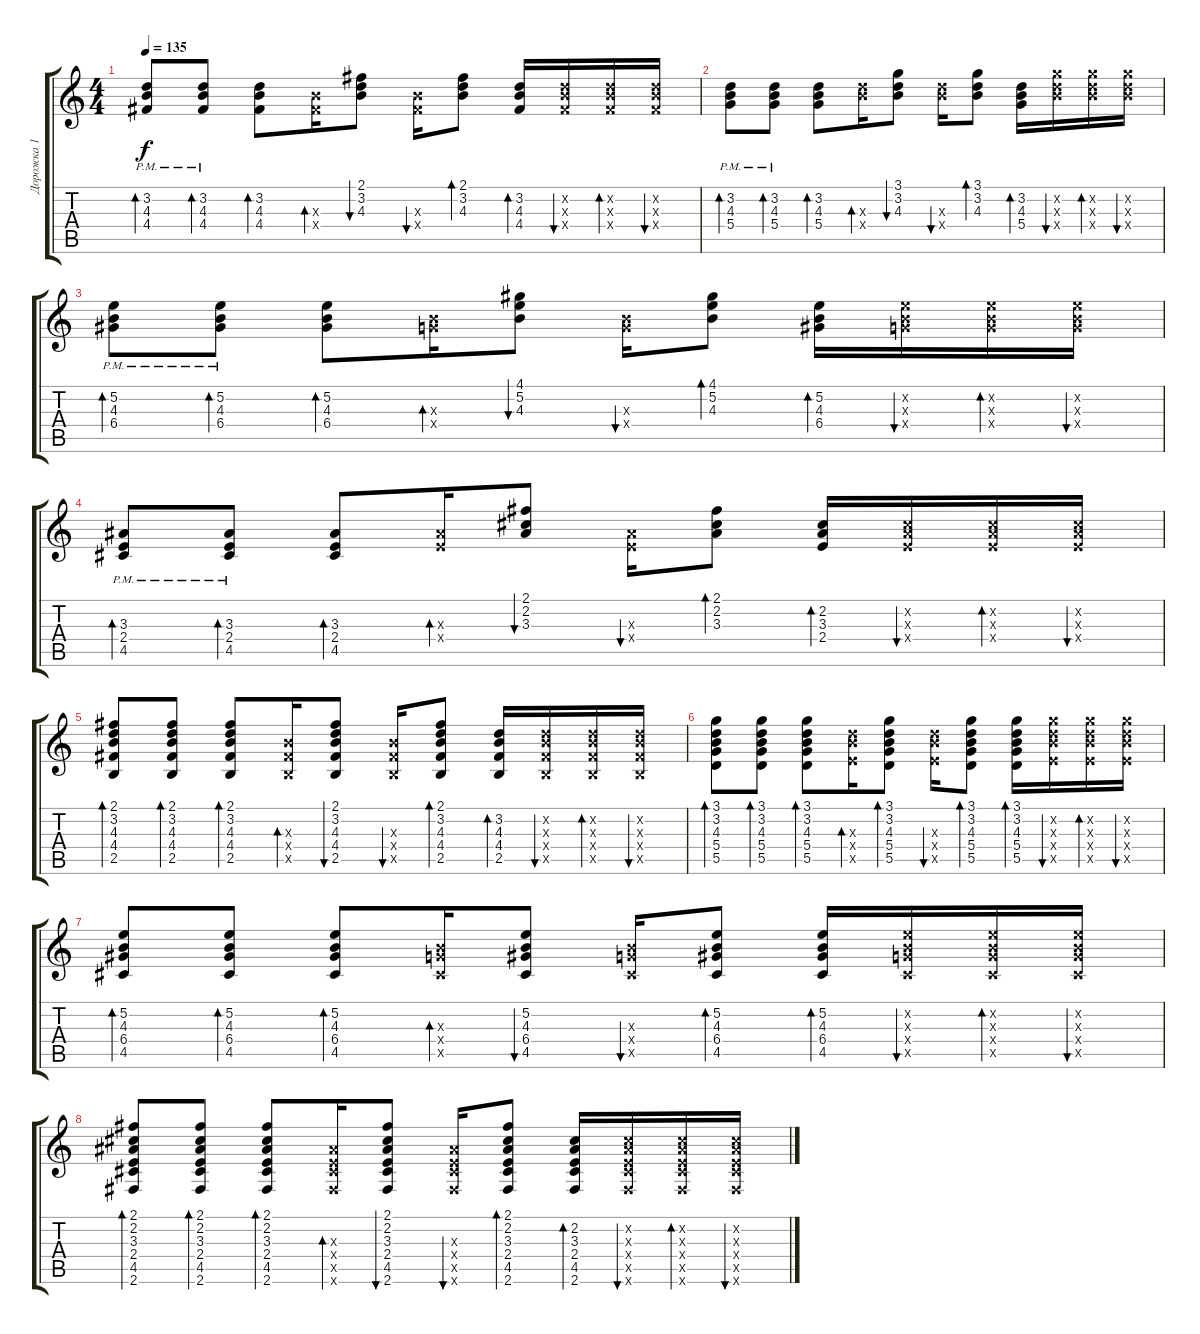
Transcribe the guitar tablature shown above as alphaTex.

\track ("Дорожка 1" "Дорожка 1") {instrument electricguitarjazz}
\staff {score tabs}
\tuning (E4 B3 G3 D3 A2 E2) {hide}
\ts (4 4)
\tempo 135
\clef g2
\ks c
(3.2{pm} 4.3{pm} 4.4{pm}).8{bd 30 dy f} (3.2{pm} 4.3{pm} 4.4{pm}).8{bd 30} (3.2 4.3 4.4).8{bd 30} (4.3{x} 4.4{x}).16{bd 30} (2.1 3.2 4.3).8{bu 30} (4.3{x} 4.4{x}).16{bu 30} (2.1 3.2 4.3).8{bd 30} (3.2 4.3 4.4).16{bd 30} (3.2{x} 4.3{x} 4.4{x}).16{bu 30} (3.2{x} 4.3{x} 4.4{x}).16{bd 30} (3.2{x} 4.3{x} 4.4{x}).16{bu 30} |
(3.2{pm} 4.3{pm} 5.4{pm}).8{bd 30} (3.2{pm} 4.3{pm} 5.4{pm}).8{bd 30} (3.2 4.3 5.4).8{bd 30} (7.3{x} 9.4{x}).16{bd 30} (3.1 3.2 4.3).8{bu 30} (7.3{x} 9.4{x}).16{bu 30} (3.1 3.2 4.3).8{bd 30} (3.2 4.3 5.4).16{bd 30} (8.2{x} 7.3{x} 9.4{x}).16{bu 30} (8.2{x} 7.3{x} 9.4{x}).16{bd 30} (8.2{x} 7.3{x} 9.4{x}).16{bu 30} |
(5.2{pm} 4.3{pm} 6.4{pm}).8{bd 30} (5.2{pm} 4.3{pm} 6.4{pm}).8{bd 30} (5.2 4.3 6.4).8{bd 30} (4.3{x} 5.4{x}).16{bd 30} (4.1 5.2 4.3).8{bu 30} (4.3{x} 5.4{x}).16{bu 30} (4.1 5.2 4.3).8{bd 30} (5.2 4.3 6.4).16{bd 30} (5.2{x} 4.3{x} 5.4{x}).16{bu 30} (5.2{x} 4.3{x} 5.4{x}).16{bd 30} (5.2{x} 4.3{x} 5.4{x}).16{bu 30} |
(3.3{pm} 2.4{pm} 4.5{pm}).8{bd 30} (3.3{pm} 2.4{pm} 4.5{pm}).8{bd 30} (3.3 2.4 4.5).8{bd 30} (3.3{x} 2.4{x}).16{bd 30} (2.1 2.2 3.3).8{bu 30} (3.3{x} 2.4{x}).16{bu 30} (2.1 2.2 3.3).8{bd 30} (2.2 3.3 2.4).16{bd 30} (2.2{x} 3.3{x} 2.4{x}).16{bu 30} (2.2{x} 3.3{x} 2.4{x}).16{bd 30} (2.2{x} 3.3{x} 2.4{x}).16{bu 30} |
(2.1 3.2 4.3 4.4 2.5).8{bd 30} (2.1 3.2 4.3 4.4 2.5).8{bd 30} (2.1 3.2 4.3 4.4 2.5).8{bd 30} (4.3{x} 4.4{x} 2.5{x}).16{bd 30} (2.1 3.2 4.3 4.4 2.5).8{bu 30} (4.3{x} 4.4{x} 2.5{x}).16{bu 30} (2.1 3.2 4.3 4.4 2.5).8{bd 30} (3.2 4.3 4.4 2.5).16{bd 30} (3.2{x} 4.3{x} 4.4{x} 2.5{x}).16{bu 30} (3.2{x} 4.3{x} 4.4{x} 2.5{x}).16{bd 30} (3.2{x} 4.3{x} 4.4{x} 2.5{x}).16{bu 30} |
(3.1 3.2 4.3 5.4 5.5).8{bd 30} (3.1 3.2 4.3 5.4 5.5).8{bd 30} (3.1 3.2 4.3 5.4 5.5).8{bd 30} (7.3{x} 9.4{x} 7.5{x}).16{bd 30} (3.1 3.2 4.3 5.4 5.5).8{bd 30} (7.3{x} 9.4{x} 7.5{x}).16{bu 30} (3.1 3.2 4.3 5.4 5.5).8{bd 30} (3.1 3.2 4.3 5.4 5.5).16{bd 30} (8.2{x} 7.3{x} 9.4{x} 7.5{x}).16{bu 30} (8.2{x} 7.3{x} 9.4{x} 7.5{x}).16{bd 30} (8.2{x} 7.3{x} 9.4{x} 7.5{x}).16{bu 30} |
(5.2 4.3 6.4 4.5).8{bd 30} (5.2 4.3 6.4 4.5).8{bd 30} (5.2 4.3 6.4 4.5).8{bd 30} (4.3{x} 5.4{x} 4.5{x}).16{bd 30} (5.2 4.3 6.4 4.5).8{bu 30} (4.3{x} 5.4{x} 4.5{x}).16{bu 30} (5.2 4.3 6.4 4.5).8{bd 30} (5.2 4.3 6.4 4.5).16{bd 30} (5.2{x} 4.3{x} 5.4{x} 4.5{x}).16{bu 30} (5.2{x} 4.3{x} 5.4{x} 4.5{x}).16{bd 30} (5.2{x} 4.3{x} 5.4{x} 4.5{x}).16{bu 30} |
(2.1 2.2 3.3 2.4 4.5 2.6).8{bd 30} (2.1 2.2 3.3 2.4 4.5 2.6).8{bd 30} (2.1 2.2 3.3 2.4 4.5 2.6).8{bd 30} (3.3{x} 2.4{x} 4.5{x} 2.6{x}).16{bd 30} (2.1 2.2 3.3 2.4 4.5 2.6).8{bu 30} (3.3{x} 2.4{x} 4.5{x} 2.6{x}).16{bu 30} (2.1 2.2 3.3 2.4 4.5 2.6).8{bd 30} (2.2 3.3 2.4 4.5 2.6).16{bd 30} (2.2{x} 3.3{x} 2.4{x} 4.5{x} 2.6{x}).16{bu 30} (2.2{x} 3.3{x} 2.4{x} 4.5{x} 2.6{x}).16{bd 30} (2.2{x} 3.3{x} 2.4{x} 4.5{x} 2.6{x}).16{bu 30}
